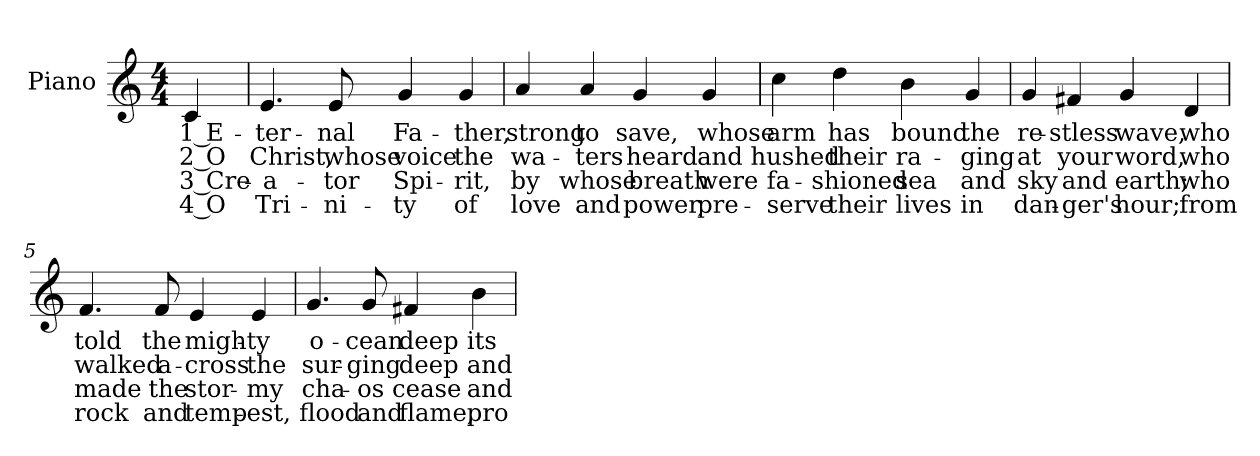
**kern	**text	**text	**text	**text
*part1	*part1	*part1	*part1	*part1
*staff1	*staff1	*staff1	*staff1	*staff1
*I"Piano	*	*	*	*
*I'Pno.	*	*	*	*
!!LO:PB:g=z
*clefG2	*	*	*	*
*k[]	*	*	*	*
*C:	*	*	*	*
*M4/4	*	*	*	*
=	=	=	=	=
!	!LO:LY:b:color=#000000	!LO:LY:b:color=#000000	!LO:LY:b:color=#000000	!LO:LY:b:color=#000000
4ci/	1 E-	2 O	3 Cre-	4 O
=1	=1	=1	=1	=1
!	!LO:LY:b:color=#000000	!LO:LY:b:color=#000000	!LO:LY:b:color=#000000	!LO:LY:b:color=#000000
4.ei/	-ter-	Christ,	-a-	-Tri-
!	!LO:LY:b:color=#000000	!LO:LY:b:color=#000000	!LO:LY:b:color=#000000	!LO:LY:b:color=#000000
8ei/	-nal	whose	-tor	ni-
!	!LO:LY:b:color=#000000	!LO:LY:b:color=#000000	!LO:LY:b:color=#000000	!LO:LY:b:color=#000000
4gi/	Fa-	voice	-Spi-	-ty
!	!LO:LY:b:color=#000000	!LO:LY:b:color=#000000	!LO:LY:b:color=#000000	!LO:LY:b:color=#000000
4gi/	-ther,	the	rit,	of
=2	=2	=2	=2	=2
!	!LO:LY:b:color=#000000	!LO:LY:b:color=#000000	!LO:LY:b:color=#000000	!LO:LY:b:color=#000000
4ai/	strong	wa-	by	love
!	!LO:LY:b:color=#000000	!LO:LY:b:color=#000000	!LO:LY:b:color=#000000	!LO:LY:b:color=#000000
4ai/	to	-ters	whose	and
!	!LO:LY:b:color=#000000	!LO:LY:b:color=#000000	!LO:LY:b:color=#000000	!LO:LY:b:color=#000000
4gi/	save,	heard	breath	power,
!	!LO:LY:b:color=#000000	!LO:LY:b:color=#000000	!LO:LY:b:color=#000000	!LO:LY:b:color=#000000
4gi/	whose	and	were	pre-
!!LO:LB:g=z
=3	=3	=3	=3	=3
!	!LO:LY:b:color=#000000	!LO:LY:b:color=#000000	!LO:LY:b:color=#000000	!LO:LY:b:color=#000000
4cci\	arm	hushed	-fa-	-serve
!	!LO:LY:b:color=#000000	!LO:LY:b:color=#000000	!LO:LY:b:color=#000000	!LO:LY:b:color=#000000
4ddi\	has	their	shioned	their
!	!LO:LY:b:color=#000000	!LO:LY:b:color=#000000	!LO:LY:b:color=#000000	!LO:LY:b:color=#000000
4bi\	bound	ra-	sea	lives
!	!LO:LY:b:color=#000000	!LO:LY:b:color=#000000	!LO:LY:b:color=#000000	!LO:LY:b:color=#000000
4gi/	the	-ging	and	in
=4	=4	=4	=4	=4
!	!LO:LY:b:color=#000000	!LO:LY:b:color=#000000	!LO:LY:b:color=#000000	!LO:LY:b:color=#000000
4gi/	re-	at	sky	dan-
!	!LO:LY:b:color=#000000	!LO:LY:b:color=#000000	!LO:LY:b:color=#000000	!LO:LY:b:color=#000000
4f#Xi/	-stless	your	-and	ger's
!	!LO:LY:b:color=#000000	!LO:LY:b:color=#000000	!LO:LY:b:color=#000000	!LO:LY:b:color=#000000
4gi/	wave,	word,	earth;	hour;
!	!LO:LY:b:color=#000000	!LO:LY:b:color=#000000	!LO:LY:b:color=#000000	!LO:LY:b:color=#000000
4di/	who	who	who	from
=5	=5	=5	=5	=5
!	!LO:LY:b:color=#000000	!LO:LY:b:color=#000000	!LO:LY:b:color=#000000	!LO:LY:b:color=#000000
4.fi/	told	walked	made	rock
!	!LO:LY:b:color=#000000	!LO:LY:b:color=#000000	!LO:LY:b:color=#000000	!LO:LY:b:color=#000000
8fi/	the	a-	the	and
!	!LO:LY:b:color=#000000	!LO:LY:b:color=#000000	!LO:LY:b:color=#000000	!LO:LY:b:color=#000000
4ei/	migh-	-cross	stor-	-temp-
!	!LO:LY:b:color=#000000	!LO:LY:b:color=#000000	!LO:LY:b:color=#000000	!LO:LY:b:color=#000000
4ei/	-ty	the	-my	est,
!!LO:LB:g=z
=6	=6	=6	=6	=6
!	!LO:LY:b:color=#000000	!LO:LY:b:color=#000000	!LO:LY:b:color=#000000	!LO:LY:b:color=#000000
4.gi/	o-	sur-	cha-	-flood
!	!LO:LY:b:color=#000000	!LO:LY:b:color=#000000	!LO:LY:b:color=#000000	!LO:LY:b:color=#000000
8gi/	-cean	-ging	os	and
!	!LO:LY:b:color=#000000	!LO:LY:b:color=#000000	!LO:LY:b:color=#000000	!LO:LY:b:color=#000000
4f#Xi/	deep	deep	cease	flame,
!	!LO:LY:b:color=#000000	!LO:LY:b:color=#000000	!LO:LY:b:color=#000000	!LO:LY:b:color=#000000
4bi\	its	and	and	pro-
=	=	=	=	=
*-	*-	*-	*-	*-
